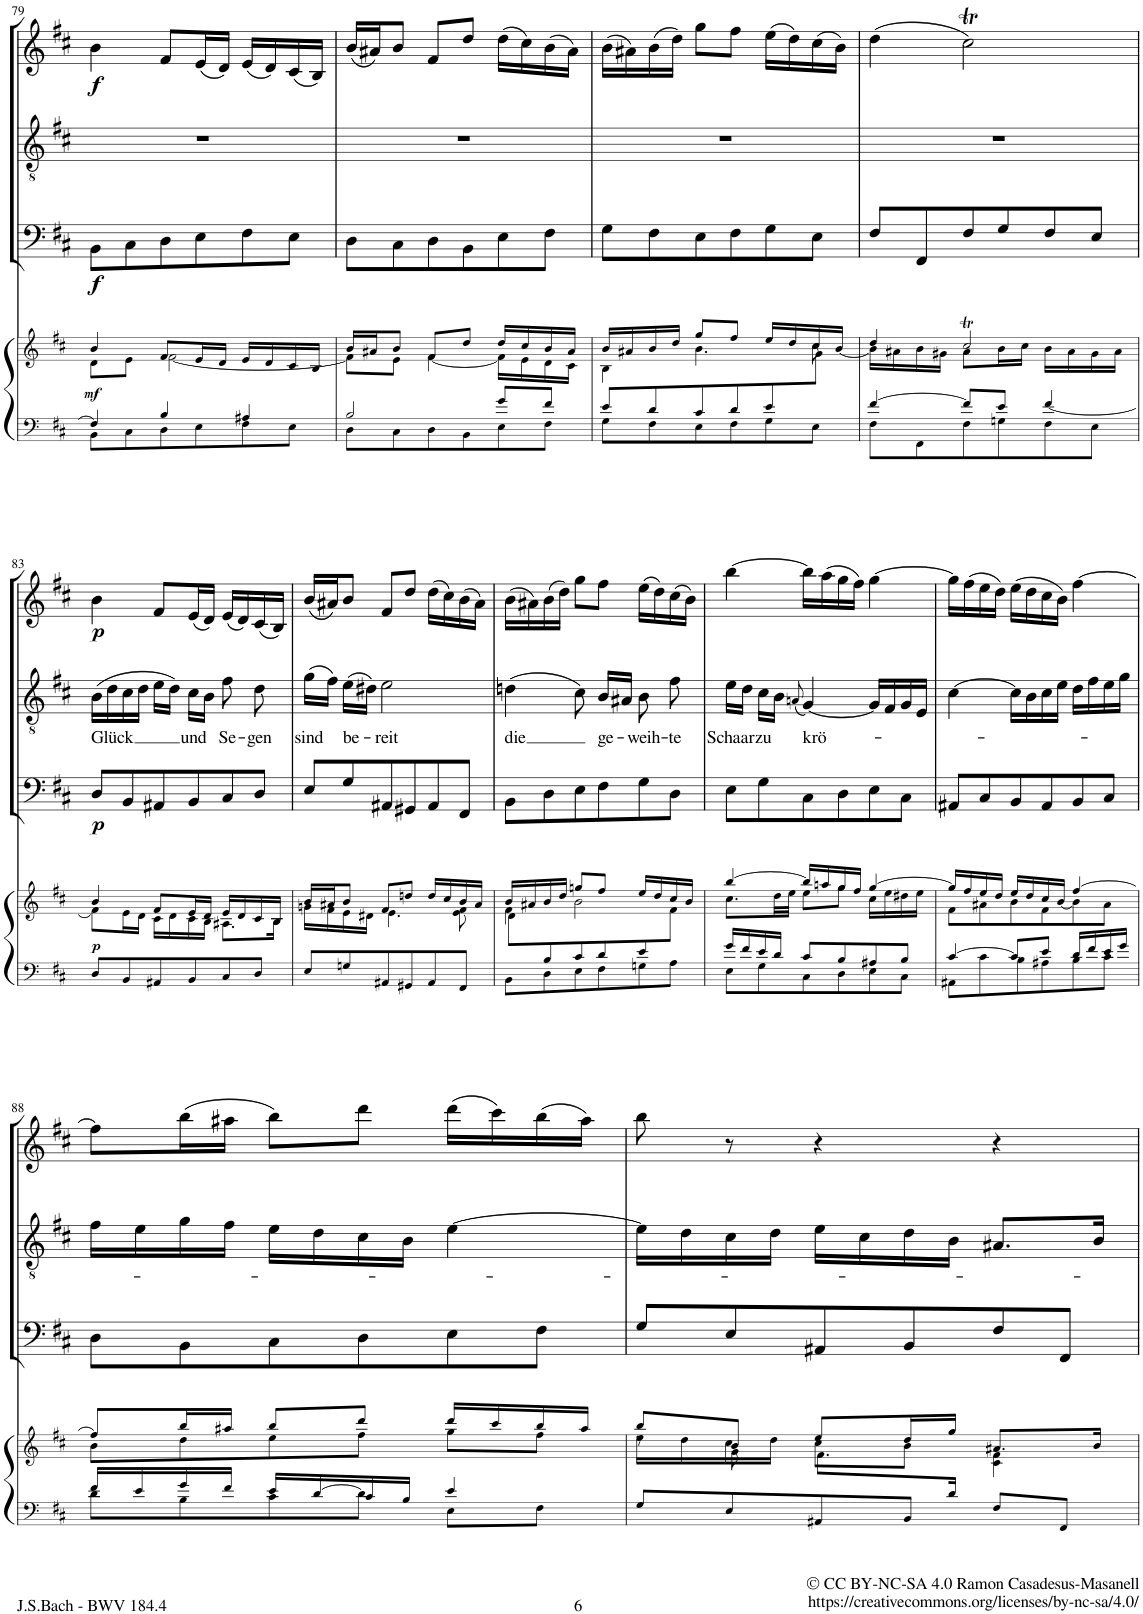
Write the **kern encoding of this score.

**kern	**kern	**dynam	**kern	**dynam	**kern	**text	**kern	**dynam
*part4	*part4	*part4	*part3	*part3	*part2	*part2	*part1	*part1
*staff5	*staff4	*staff4/5	*staff3	*staff3	*staff2	*staff2	*staff1	*staff1
*I"Piano reduction	*	*	*I"Continuo	*	*I"Tenore	*	*I"Violino solo	*
*I'Pno	*	*	*	*	*	*	*I'Vln	*
!!LO:PB:g=z
*clefF4	*clefG2	*	*clefF4	*	*clefGv2	*	*clefG2	*
*k[f#c#]	*k[f#c#]	*	*k[f#c#]	*	*k[f#c#]	*	*k[f#c#]	*
*M3/4	*M3/4	*	*M3/4	*	*M3/4	*	*M3/4	*
=79	=79	=79	=79	=79	=79	=79	=79	=79
*^	*^	*	*	*	*	*	*	*
!	!	!	!	!LO:DY:b	!	!LO:DY:b	!	!	!	!LO:DY:b
4F#/]	8BB\L	4b/	8d\L	mf	8BB\L	f	2.r	.	4b\	f
.	8C#\	.	8e\J	.	8C#\	.	.	.	.	.
4B/	8D\	8f#/L	[2f#\	.	8D\	.	.	.	8f#/L	.
.	8E\	16e/L	.	.	8E\	.	.	.	(16e/L	.
.	.	16d/JJ	.	.	.	.	.	.	16d/JJ)	.
4A#X/	8F#\	16e/LL	.	.	8F#\	.	.	.	(16e/LL	.
.	.	16d/	.	.	.	.	.	.	16d/)	.
.	8E\J	16c#/	.	.	8E\J	.	.	.	(16c#/	.
.	.	16B/JJ	.	.	.	.	.	.	16B/JJ)	.
=80	=80	=80	=80	=80	=80	=80	=80	=80	=80	=80
2B/	8D\L	16b/LL	8f#\L]	.	8D\L	.	2.r	.	(16b/LL	.
.	.	16a#X/J	.	.	.	.	.	.	16a#X/J)	.
.	8C#\	8b/J	8e\J	.	8C#\	.	.	.	8b/J	.
.	8D\	8f#/L	[4f#\	.	8D\	.	.	.	8f#/L	.
.	8BB\	8dd/J	.	.	8BB\	.	.	.	8dd/J	.
8g/L	8E\	16dd/LL	16f#\LL]	.	8E\	.	.	.	(16dd\LL	.
.	.	16cc#/	16e\	.	.	.	.	.	16cc#\)	.
8f#/J	8F#\J	16b/	16d\	.	8F#\J	.	.	.	(16b\	.
.	.	16a#/JJ	16c#\JJ	.	.	.	.	.	16a#\JJ)	.
=81	=81	=81	=81	=81	=81	=81	=81	=81	=81	=81
*	*	*	*^	*	*	*	*	*	*	*
8e/L	8G\L	16b/LL	4B\	8ryy	.	8G\L	.	2.r	.	(16b\LL	.
.	.	16a#X/	.	.	.	.	.	.	.	16a#X\)	.
*	*	*	*v	*v	*	*	*	*	*	*	*
8d/	8F#\	16b/	.	.	8F#\	.	.	.	(16b\	.
.	.	16dd/JJ	.	.	.	.	.	.	16dd\JJ)	.
8c#/	8E\	8gg/L	4.b\	.	8E\	.	.	.	8gg\L	.
8d/	8F#\	8ff#/J	.	.	8F#\	.	.	.	8ff#\J	.
8e/	8G\	16ee/LL	.	.	8G\	.	.	.	(16ee\LL	.
.	.	16dd/	.	.	.	.	.	.	16dd\)	.
*	*	*	*^	*	*	*	*	*	*	*
8ryy	8E\J	16cc#/	8cc#\	8g\J	.	8E\J	.	.	.	(16cc#\	.
.	.	[<16b/JJ	.	.	.	.	.	.	.	16b\JJ)	.
*	*	*	*v	*v	*	*	*	*	*	*	*
=82	=82	=82	=82	=82	=82	=82	=82	=82	=82	=82
[4f#/	8F#\L	4dd/	16b\LL]	.	8F#/L	.	2.r	.	(4dd\	.
.	.	.	16a#X\	.	.	.	.	.	.	.
.	8FF#\	.	16b\	.	8FF#/	.	.	.	.	.
.	.	.	16g#X\JJ	.	.	.	.	.	.	.
8f#/L]	8F#\	2cc#t/	8a#\L	.	8F#/	.	.	.	2cc#t\)	.
8e/J	8Gn\	.	16b\L	.	8G/	.	.	.	.	.
.	.	.	16cc#\JJ	.	.	.	.	.	.	.
[<4f#/	8F#\	.	16b\LL	.	8F#/	.	.	.	.	.
.	.	.	16a#\	.	.	.	.	.	.	.
.	8E\J	.	16g#\	.	8E/J	.	.	.	.	.
.	.	.	16a#\JJ	.	.	.	.	.	.	.
*v	*v	*	*	*	*	*	*	*	*	*
!!LO:LB:g=z
=83	=83	=83	=83	=83	=83	=83	=83	=83	=83
!	!	!	!LO:DY:b	!	!LO:DY:b	!	!LO:LY:b	!	!LO:DY:b
8D/L	4b/	8f#\L]	p	8D/L	p	(16B\LL	Glück	4b\	p
.	.	.	.	.	.	16d\	.	.	.
8BB/	.	16e\L	.	8BB/	.	16c#\	.	.	.
.	.	16d\JJ	.	.	.	16d\JJ	.	.	.
8AA#X/	8f#/L	16c#\LL	.	8AA#X/	.	16e\LL	.	8f#/L	.
.	.	16d\	.	.	.	16d\JJ)	.	.	.
!	!	!	!	!	!	!	!LO:LY:b	!	!
8BB/	16e/L	16c#\	.	8BB/	.	16c#\LL	und	(16e/L	.
.	16d/JJ	16B\JJ	.	.	.	16B\JJ	.	16d/JJ)	.
!	!	!	!	!	!	!	!LO:LY:b	!	!
8C#/	16e/LL	8.A#X\L	.	8C#/	.	8f#\	Se-	(16e/LL	.
.	16d/	.	.	.	.	.	.	16d/)	.
!	!	!	!	!	!	!	!LO:LY:b	!	!
8D/J	16c#/	.	.	8D/J	.	8d\	-gen	(16c#/	.
.	16B/JJ	16B\Jk	.	.	.	.	.	16B/JJ)	.
=84	=84	=84	=84	=84	=84	=84	=84	=84	=84
!	!	!	!	!	!	!	!LO:LY:b	!	!
8E/L	16b/LL	16gn\LL	.	8E/L	.	(16g\LL	sind	(16b/LL	.
.	16a#X/J	16f#\	.	.	.	16f#\JJ)	.	16a#X/J)	.
!	!	!	!	!	!	!	!LO:LY:b	!	!
8Gn/	8b/J	16e\	.	8G/	.	(16e\LL	be-	8b/J	.
.	.	16d#X\JJ	.	.	.	16d#X\JJ)	.	.	.
!	!	!	!	!	!	!	!LO:LY:b	!	!
8AA#X/	8f#/L	4.e\	.	8AA#X/	.	2e\	-reit	8f#/L	.
8GG#X/	8ddn/J	.	.	8GG#X/	.	.	.	8dd/J	.
8AA#/	16dd/LL	.	.	8AA#/	.	.	.	(16dd\LL	.
.	16cc#/	.	.	.	.	.	.	16cc#\)	.
8FF#/J	16b/	8e\ 8f#\	.	8FF#/J	.	.	.	(16b\	.
.	16a#/JJ	.	.	.	.	.	.	16a#\JJ)	.
=85	=85	=85	=85	=85	=85	=85	=85	=85	=85
*^	*	*^	*	*	*	*	*	*	*
!	!	!	!	!	!	!	!	!	!LO:LY:b	!	!
8ryy	8BB\L	16b/LL	4f#\	8d\L	.	8BB\L	.	(4dn\	die	(16b\LL	.
.	.	16a#X/	.	.	.	.	.	.	.	16a#X\)	.
8B/	8D\	16b/	.	2ryy	.	8D\	.	.	.	(16b\	.
.	.	16dd/JJ	.	.	.	.	.	.	.	16dd\JJ)	.
8c#/	8E\	8ggn/L	2b\	.	.	8E\	.	8c#\)	.	8gg\L	.
!	!	!	!	!	!	!	!	!	!LO:LY:b	!	!
8d/	8F#\	8ff#/J	.	.	.	8F#\	.	16B/LL	ge-	8ff#\J	.
.	.	.	.	.	.	.	.	16A#X/JJ	.	.	.
!	!	!	!	!	!	!	!	!	!LO:LY:b	!	!
8e/	8Gn\	16ee/LL	.	.	.	8G\	.	8B\	-weih-	(16ee\LL	.
.	.	16dd/	.	.	.	.	.	.	.	16dd\)	.
!	!	!	!	!	!	!	!	!	!LO:LY:b	!	!
8ryy	8A\J	16cc#/	.	8f#\J	.	8D\J	.	8f#\	-te	(16cc#\	.
.	.	16b/JJ	.	.	.	.	.	.	.	16b\JJ)	.
*	*	*	*v	*v	*	*	*	*	*	*	*
=86	=86	=86	=86	=86	=86	=86	=86	=86	=86	=86
!	!	!	!	!	!	!	!	!LO:LY:b	!	!
16g/LL	8E\L	[4bb/	8.cc#\L	.	8E\L	.	16e\LL	Schaar	[4bb\	.
16f#/	.	.	.	.	.	.	16d\JJ	.	.	.
!	!	!	!	!	!	!	!	!LO:LY:b	!	!
16e/	8G\	.	.	.	8G\	.	16c#\LL	zu	.	.
16d/JJ	.	.	32dd\LL	.	.	.	16B\JJ	.	.	.
.	.	.	32ee\JJJ	.	.	.	.	.	.	.
.	.	.	.	.	.	.	(8qAn/	.	.	.
!	!	!	!	!	!	!	!	!LO:LY:b	!	!
8c#/L	8C#\	16bb/LL]	8ee\L	.	8C#\	.	[4G/)	krö-	16bb\LL]	.
.	.	16aan/	.	.	.	.	.	.	(16aa\	.
8B/	8D\	16gg/	8gg\J	.	8D\	.	.	.	16gg\	.
.	.	16ff#/JJ	.	.	.	.	.	.	16ff#\JJ)	.
8A#X/	8E\	[4gg/	16cc#\LL	.	8E\	.	16G/LL]	.	[4gg\	.
.	.	.	16ee\	.	.	.	16F#/	.	.	.
8B/J	8C#\J	.	16dd#X\	.	8C#\J	.	16G/	.	.	.
.	.	.	16ee\JJ	.	.	.	16E/JJ	.	.	.
=87	=87	=87	=87	=87	=87	=87	=87	=87	=87	=87
[4c#/	8AA#X\L	16gg/LL]	8f#\L	.	8AA#X/L	.	[4c#\	.	16gg\LL]	.
.	.	16ff#/	.	.	.	.	.	.	(16ff#\	.
.	8c#\	16ee/	8a#X\	.	8C#/	.	.	.	16ee\	.
.	.	16dd/JJ	.	.	.	.	.	.	16dd\JJ)	.
8c#/L]	8B\	16ee/LL	8b\	.	8BB/	.	16c#\LL]	.	(16ee\LL	.
.	.	16dd/	.	.	.	.	16B\	.	16dd\	.
8e/J	8A#X\	16cc#/	8f#\	.	8AA#/	.	16c#\	.	16cc#\	.
.	.	[<16b/JJ	.	.	.	.	16e\JJ	.	16b\JJ)	.
16d/LL	8B\	[4ff#/	8b\]	.	8BB/	.	16d\LL	.	[4ff#\	.
16f#/	.	.	.	.	.	.	16f#\	.	.	.
16e/	8c#\J	.	8a#\J	.	8C#/J	.	16e\	.	.	.
16g/JJ	.	.	.	.	.	.	16g\JJ	.	.	.
!!LO:LB:g=z
=88	=88	=88	=88	=88	=88	=88	=88	=88	=88	=88
16f#/LL	8d\L	8ff#/L]	8b\L	.	8D\L	.	16f#\LL	.	8ff#\L]	.
16e/	.	.	.	.	.	.	16e\	.	.	.
16g/	8B\	16bb/L	8dd\	.	8BB\	.	16g\	.	(16bb\L	.
16f#/JJ	.	16aa#X/JJ	.	.	.	.	16f#\JJ	.	16aa#X\JJ	.
16e/LL	8c#\	8bb/L	8ee\	.	8C#\	.	16e\LL	.	8bb\L)	.
[16d/	.	.	.	.	.	.	16d\	.	.	.
16c#/	8d\J]	8ddd/J	8ff#\J	.	8D\	.	16c#\	.	8ddd\J	.
16B/JJ	.	.	.	.	.	.	16B\JJ	.	.	.
4e/	8E\L	16ddd/LL	8gg\L	.	8E\	.	[4e\	.	(16ddd\LL	.
.	.	16ccc#/	.	.	.	.	.	.	16ccc#\)	.
.	8F#\J	16bb/	8ff#\J	.	8F#\J	.	.	.	(16bb\	.
.	.	16aa#/JJ	.	.	.	.	.	.	16aa#\JJ)	.
=89	=89	=89	=89	=89	=89	=89	=89	=89	=89	=89
*	*	*	*^	*	*	*	*	*	*	*
4..ryy	8G/L	8bb/L	16ee\LL	8r	.	8G/L	.	16e\LL]	.	8bb\	.
.	.	.	16dd\	.	.	.	.	16d\	.	.	.
.	8E/	8b/J	16cc#\	8g\	.	8E/	.	16c#\	.	8r	.
.	.	.	16dd\JJ	.	.	.	.	16d\JJ	.	.	.
.	8AA#X/	8ee/L	8cc#\L	8.f#\L	.	8AA#X/	.	16e\LL	.	4r	.
.	.	.	.	.	.	.	.	16c#\	.	.	.
.	8BB/J	16dd/L	8b\J	.	.	8BB/	.	16d\	.	.	.
16d/Jk	.	16gg/JJ	.	16ryy	.	.	.	16B\JJ	.	.	.
4ryy	8F#/L	8.a#X/L	4c#\ 4f#\	4ryy	.	8F#/	.	8.A#X/L	.	4r	.
.	8FF#/J	.	.	.	.	8FF#/J	.	.	.	.	.
.	.	16b/Jk	.	.	.	.	.	16B/Jk	.	.	.
*v	*v	*	*	*	*	*	*	*	*	*	*
*	*v	*v	*v	*	*	*	*	*	*	*
=	=	=	=	=	=	=	=	=
*-	*-	*-	*-	*-	*-	*-	*-	*-
